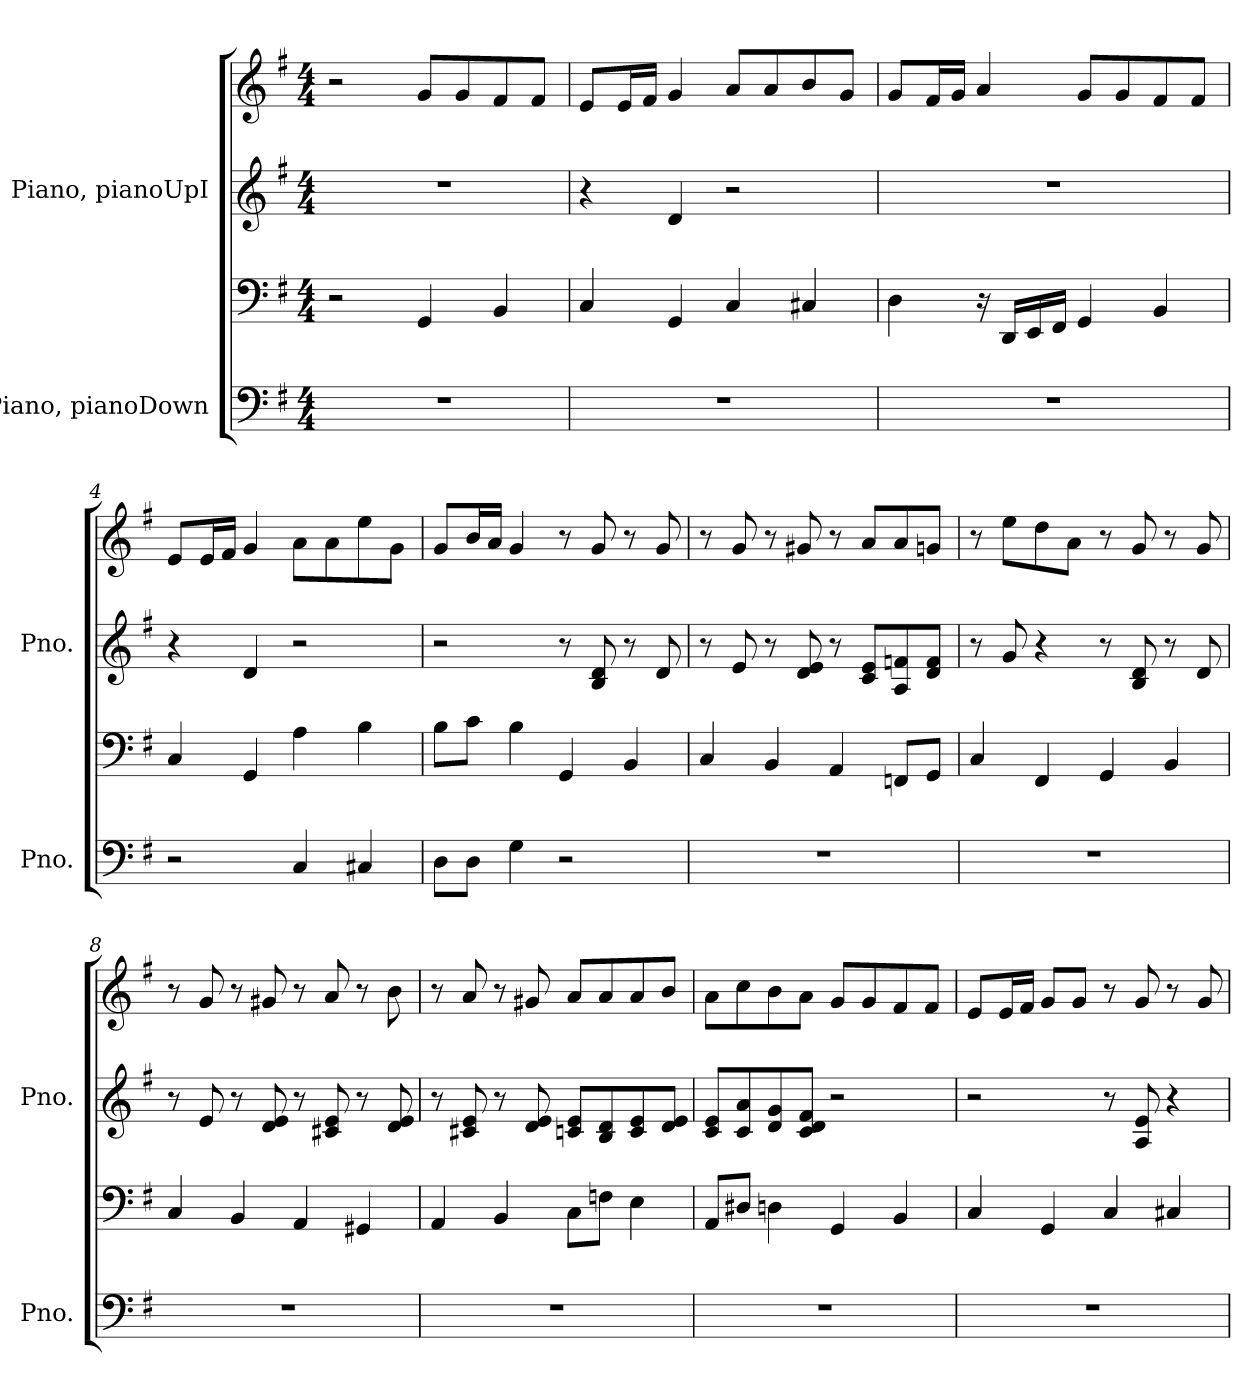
**kern	**kern	**kern	**kern
*part2	*part2	*part1	*part1
*staff4	*staff3	*staff2	*staff1
*I"Piano, pianoDown	*	*I"Piano, pianoUpI	*
*I'Pno.	*	*I'Pno.	*
*clefF4	*clefF4	*clefG2	*clefG2
*k[f#]	*k[f#]	*k[f#]	*k[f#]
*M4/4	*M4/4	*M4/4	*M4/4
*MM10	*MM10	*MM10	*MM10
=1	=1	=1	=1
1r	2r	1r	2r
.	4GG/	.	8g/L
.	.	.	8g/
.	4BB/	.	8f#/
.	.	.	8f#/J
=2	=2	=2	=2
1r	4C/	4r	8e/L
.	.	.	16e/L
.	.	.	16f#/JJ
.	4GG/	4d/	4g/
.	4C/	2r	8a/L
.	.	.	8a/
.	4C#X/	.	8b/
.	.	.	8g/J
=3	=3	=3	=3
1r	4D\	1r	8g/L
.	.	.	16f#/L
.	.	.	16g/JJ
.	16r	.	4a/
.	16DD/LL	.	.
.	16EE/	.	.
.	16FF#/JJ	.	.
.	4GG/	.	8g/L
.	.	.	8g/
.	4BB/	.	8f#/
.	.	.	8f#/J
=4	=4	=4	=4
2r	4C/	4r	8e/L
.	.	.	16e/L
.	.	.	16f#/JJ
.	4GG/	4d/	4g/
4C/	4A\	2r	8a\L
.	.	.	8a\
4C#X/	4B\	.	8ee\
.	.	.	8g\J
!!LO:LB:g=z
=5	=5	=5	=5
8D\L	8B\L	2r	8g/L
8D\J	8c\J	.	16b/L
.	.	.	16a/JJ
4G\	4B\	.	4g/
2r	4GG/	8r	8r
.	.	8B/ 8d/	8g/
.	4BB/	8r	8r
.	.	8d/	8g/
=6	=6	=6	=6
1r	4C/	8r	8r
.	.	8e/	8g/
.	4BB/	8r	8r
.	.	8d/ 8e/	8g#X/
.	4AA/	8r	8r
.	.	8c/ 8e/L	8a/L
.	8FFn/L	8A/ 8fn/	8a/
.	8GG/J	8d/ 8f/J	8gn/J
=7	=7	=7	=7
1r	4C/	8r	8r
.	.	8g/	8ee\L
.	4FF#/	4r	8dd\
.	.	.	8a\J
.	4GG/	8r	8r
.	.	8B/ 8d/	8g/
.	4BB/	8r	8r
.	.	8d/	8g/
=8	=8	=8	=8
1r	4C/	8r	8r
.	.	8e/	8g/
.	4BB/	8r	8r
.	.	8d/ 8e/	8g#X/
.	4AA/	8r	8r
.	.	8c#X/ 8e/	8a/
.	4GG#X/	8r	8r
.	.	8d/ 8e/	8b\
!!LO:LB:g=z
=9	=9	=9	=9
1r	4AA/	8r	8r
.	.	8c#X/ 8e/	8a/
.	4BB/	8r	8r
.	.	8d/ 8e/	8g#X/
.	8C\L	8cn/ 8e/L	8a/L
.	8Fn\J	8B/ 8d/	8a/
.	4E\	8c/ 8e/	8a/
.	.	8d/ 8e/J	8b/J
=10	=10	=10	=10
1r	8AA/L	8c/ 8e/L	8a\L
.	8D#X/J	8c/ 8a/	8cc\
.	4Dn\	8d/ 8g/	8b\
.	.	8c/ 8d/ 8f#/J	8a\J
.	4GG/	2r	8g/L
.	.	.	8g/
.	4BB/	.	8f#/
.	.	.	8f#/J
=11	=11	=11	=11
1r	4C/	2r	8e/L
.	.	.	16e/L
.	.	.	16f#/JJ
.	4GG/	.	8g/L
.	.	.	8g/J
.	4C/	8r	8r
.	.	8A/ 8e/	8g/
.	4C#X/	4r	8r
.	.	.	8g/
=	=	=	=
*-	*-	*-	*-
